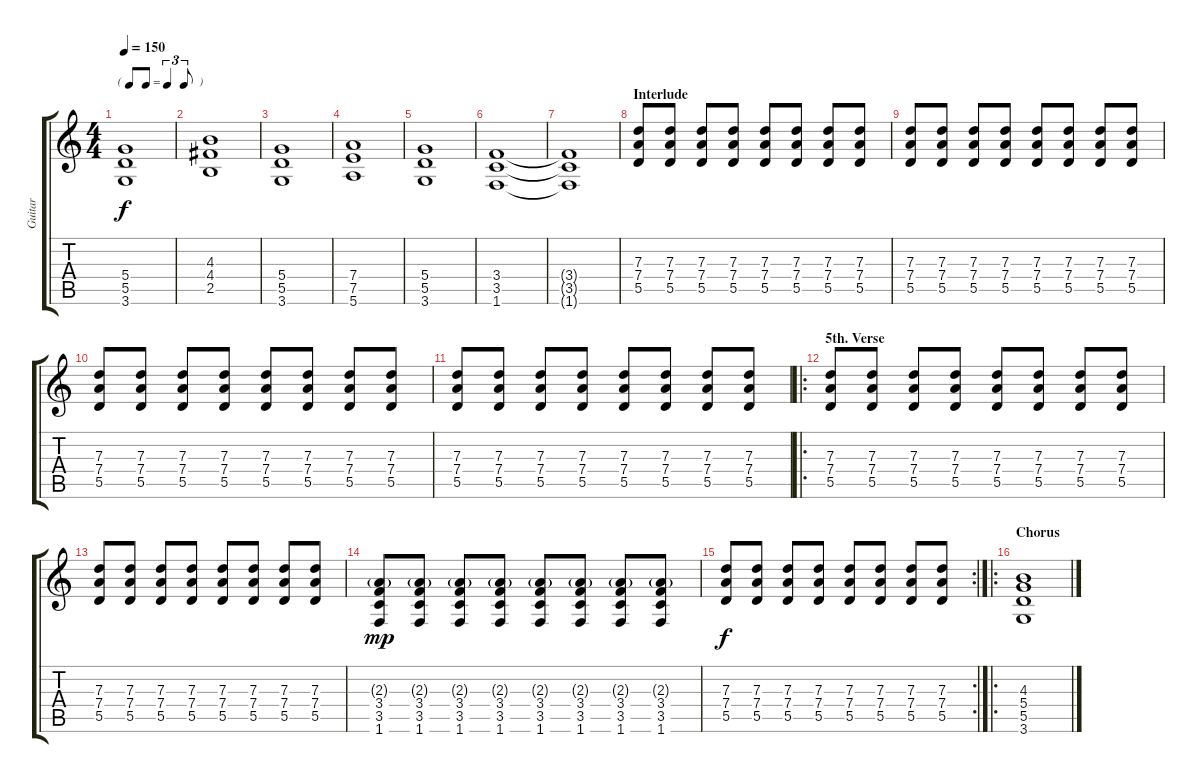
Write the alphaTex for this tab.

\track ("Guitar" "Guitar") {instrument overdrivenguitar}
\staff {score tabs}
\tuning (E4 B3 G3 D3 A2 E2) {hide}
\ts (4 4)
\tf triplet8th
\tempo 150
\clef g2
\ks c
(5.4 5.5 3.6).1{dy f} |
(4.3 4.4 2.5).1 |
(5.4 5.5 3.6).1 |
(7.4 7.5 5.6).1 |
(5.4 5.5 3.6).1 |
(3.4 3.5 1.6).1 |
(3.4{t} 3.5{t} 1.6{t}).1 |
\section ("" "Interlude")
(7.3 7.4 5.5).8 (7.3 7.4 5.5).8 (7.3 7.4 5.5).8 (7.3 7.4 5.5).8 (7.3 7.4 5.5).8 (7.3 7.4 5.5).8 (7.3 7.4 5.5).8 (7.3 7.4 5.5).8 |
(7.3 7.4 5.5).8 (7.3 7.4 5.5).8 (7.3 7.4 5.5).8 (7.3 7.4 5.5).8 (7.3 7.4 5.5).8 (7.3 7.4 5.5).8 (7.3 7.4 5.5).8 (7.3 7.4 5.5).8 |
(7.3 7.4 5.5).8 (7.3 7.4 5.5).8 (7.3 7.4 5.5).8 (7.3 7.4 5.5).8 (7.3 7.4 5.5).8 (7.3 7.4 5.5).8 (7.3 7.4 5.5).8 (7.3 7.4 5.5).8 |
(7.3 7.4 5.5).8 (7.3 7.4 5.5).8 (7.3 7.4 5.5).8 (7.3 7.4 5.5).8 (7.3 7.4 5.5).8 (7.3 7.4 5.5).8 (7.3 7.4 5.5).8 (7.3 7.4 5.5).8 |
\ro
\section ("" "5th. Verse")
(7.3 7.4 5.5).8 (7.3 7.4 5.5).8 (7.3 7.4 5.5).8 (7.3 7.4 5.5).8 (7.3 7.4 5.5).8 (7.3 7.4 5.5).8 (7.3 7.4 5.5).8 (7.3 7.4 5.5).8 |
(7.3 7.4 5.5).8 (7.3 7.4 5.5).8 (7.3 7.4 5.5).8 (7.3 7.4 5.5).8 (7.3 7.4 5.5).8 (7.3 7.4 5.5).8 (7.3 7.4 5.5).8 (7.3 7.4 5.5).8 |
(2.3{g} 3.4 3.5 1.6).8{dy mp} (2.3{g} 3.4 3.5 1.6).8 (2.3{g} 3.4 3.5 1.6).8 (2.3{g} 3.4 3.5 1.6).8 (2.3{g} 3.4 3.5 1.6).8 (2.3{g} 3.4 3.5 1.6).8 (2.3{g} 3.4 3.5 1.6).8 (2.3{g} 3.4 3.5 1.6).8 |
\rc 2
(7.3 7.4 5.5).8{dy f} (7.3 7.4 5.5).8 (7.3 7.4 5.5).8 (7.3 7.4 5.5).8 (7.3 7.4 5.5).8 (7.3 7.4 5.5).8 (7.3 7.4 5.5).8 (7.3 7.4 5.5).8 |
\ro
\section ("" "Chorus")
(4.3 5.4 5.5 3.6).1
